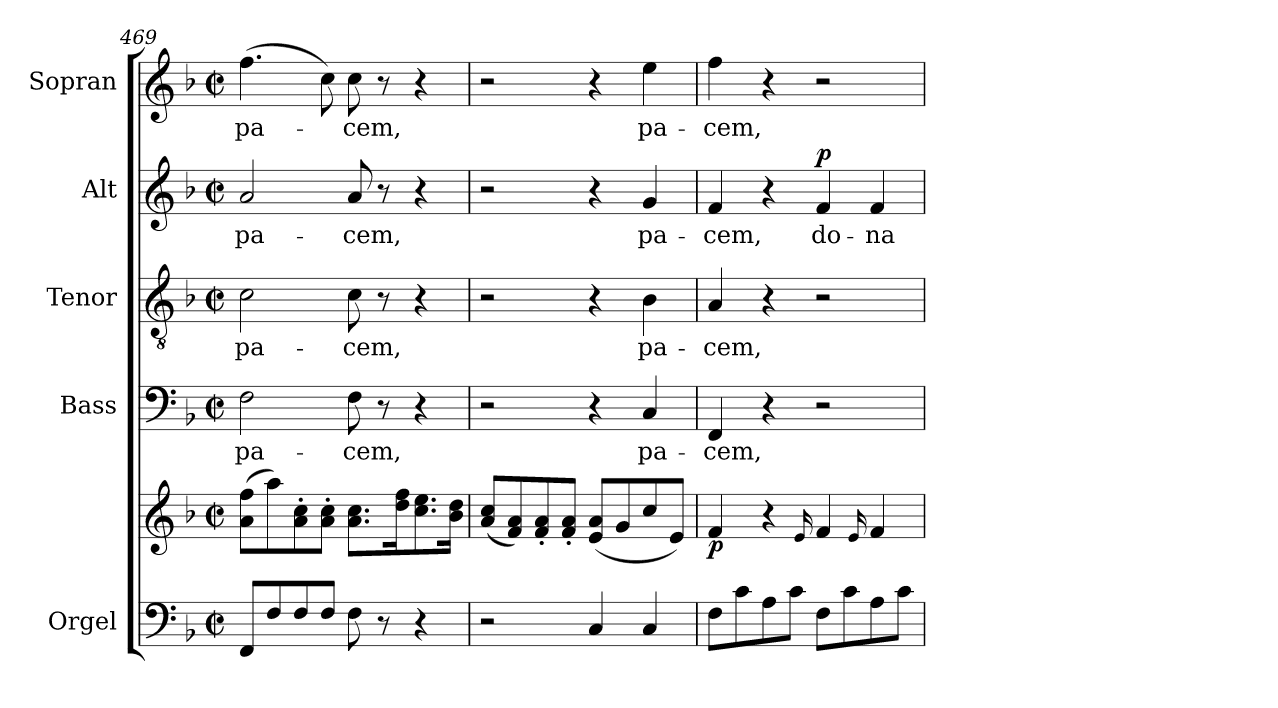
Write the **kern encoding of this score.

**kern	**kern	**dynam	**kern	**text	**kern	**text	**kern	**text	**dynam	**kern	**text
*part5	*part5	*part5	*part4	*part4	*part3	*part3	*part2	*part2	*part2	*part1	*part1
*staff6	*staff5	*staff5/6	*staff4	*staff4	*staff3	*staff3	*staff2	*staff2	*staff2	*staff1	*staff1
*I"Orgel	*	*	*I"Bass	*	*I"Tenor	*	*I"Alt	*	*	*I"Sopran	*
*I'Org.	*	*	*I'B.	*	*I'T.	*	*I'A.	*	*	*I'S.	*
*clefF4	*clefG2	*	*clefF4	*	*clefGv2	*	*clefG2	*	*	*clefG2	*
*k[b-]	*k[b-]	*	*k[b-]	*	*k[b-]	*	*k[b-]	*	*	*k[b-]	*
*F:	*F:	*	*F:	*	*F:	*	*F:	*	*	*F:	*
*M2/2	*M2/2	*	*M2/2	*	*M2/2	*	*M2/2	*	*	*M2/2	*
*met(c|)	*met(c|)	*	*met(c|)	*	*met(c|)	*	*met(c|)	*	*	*met(c|)	*
=469	=469	=469	=469	=469	=469	=469	=469	=469	=469	=469	=469
!	!	!	!	!LO:LY:b	!	!LO:LY:b	!	!LO:LY:b	!	!	!LO:LY:b
8FF/L	(>8a\ 8ff\L	.	2F\	pa-	2c\	pa-	2a/	pa-	.	(>4.ff\	pa-
8F/	8aa\)	.	.	.	.	.	.	.	.	.	.
8F/	8a\'> 8cc\'>	.	.	.	.	.	.	.	.	.	.
8F/J	8a\'> 8cc\'>J	.	.	.	.	.	.	.	.	8cc\)	.
!	!	!	!	!LO:LY:b	!	!LO:LY:b	!	!LO:LY:b	!	!	!LO:LY:b
8F\	8.a\ 8.cc\L	.	8F\	-cem,	8c\	-cem,	8a/	-cem,	.	8cc\	-cem,
8r	.	.	8r	.	8r	.	8r	.	.	8r	.
.	16dd\ 16ff\k	.	.	.	.	.	.	.	.	.	.
4r	8.cc\ 8.ee\	.	4r	.	4r	.	4r	.	.	4r	.
.	16b-\ 16dd\Jk	.	.	.	.	.	.	.	.	.	.
!!LO:LB:g=z
=470	=470	=470	=470	=470	=470	=470	=470	=470	=470	=470	=470
2r	(<8a/ 8cc/L	.	2r	.	2r	.	2r	.	.	2r	.
.	8f/ 8a/)	.	.	.	.	.	.	.	.	.	.
.	8f/'< 8a/'<	.	.	.	.	.	.	.	.	.	.
.	8f/'< 8a/'<J	.	.	.	.	.	.	.	.	.	.
4C/	(<8e/ 8a/L	.	4r	.	4r	.	4r	.	.	4r	.
.	8g/	.	.	.	.	.	.	.	.	.	.
!	!	!	!	!LO:LY:b	!	!LO:LY:b	!	!LO:LY:b	!	!	!LO:LY:b
4C/	8cc/	.	4C/	pa-	4B-\	pa-	4g/	pa-	.	4ee\	pa-
.	8e/J)	.	.	.	.	.	.	.	.	.	.
=471	=471	=471	=471	=471	=471	=471	=471	=471	=471	=471	=471
!	!	!LO:DY:b	!	!LO:LY:b	!	!LO:LY:b	!	!LO:LY:b	!	!	!LO:LY:b
8F\L	4f/	p	4FF/	-cem,	4A/	-cem,	4f/	-cem,	.	4ff\	-cem,
8c\	.	.	.	.	.	.	.	.	.	.	.
8A\	4r	.	4r	.	4r	.	4r	.	.	4r	.
8c\J	.	.	.	.	.	.	.	.	.	.	.
.	16qqe/	.	.	.	.	.	.	.	.	.	.
!	!	!	!	!	!	!	!	!LO:LY:b	!LO:DY:a	!	!
8F\L	4f/	.	2r	.	2r	.	4f/	do-	p	2r	.
8c\	.	.	.	.	.	.	.	.	.	.	.
.	16qqe/	.	.	.	.	.	.	.	.	.	.
!	!	!	!	!	!	!	!	!LO:LY:b	!	!	!
8A\	4f/	.	.	.	.	.	4f/	-na	.	.	.
8c\J	.	.	.	.	.	.	.	.	.	.	.
=	=	=	=	=	=	=	=	=	=	=	=
*-	*-	*-	*-	*-	*-	*-	*-	*-	*-	*-	*-
